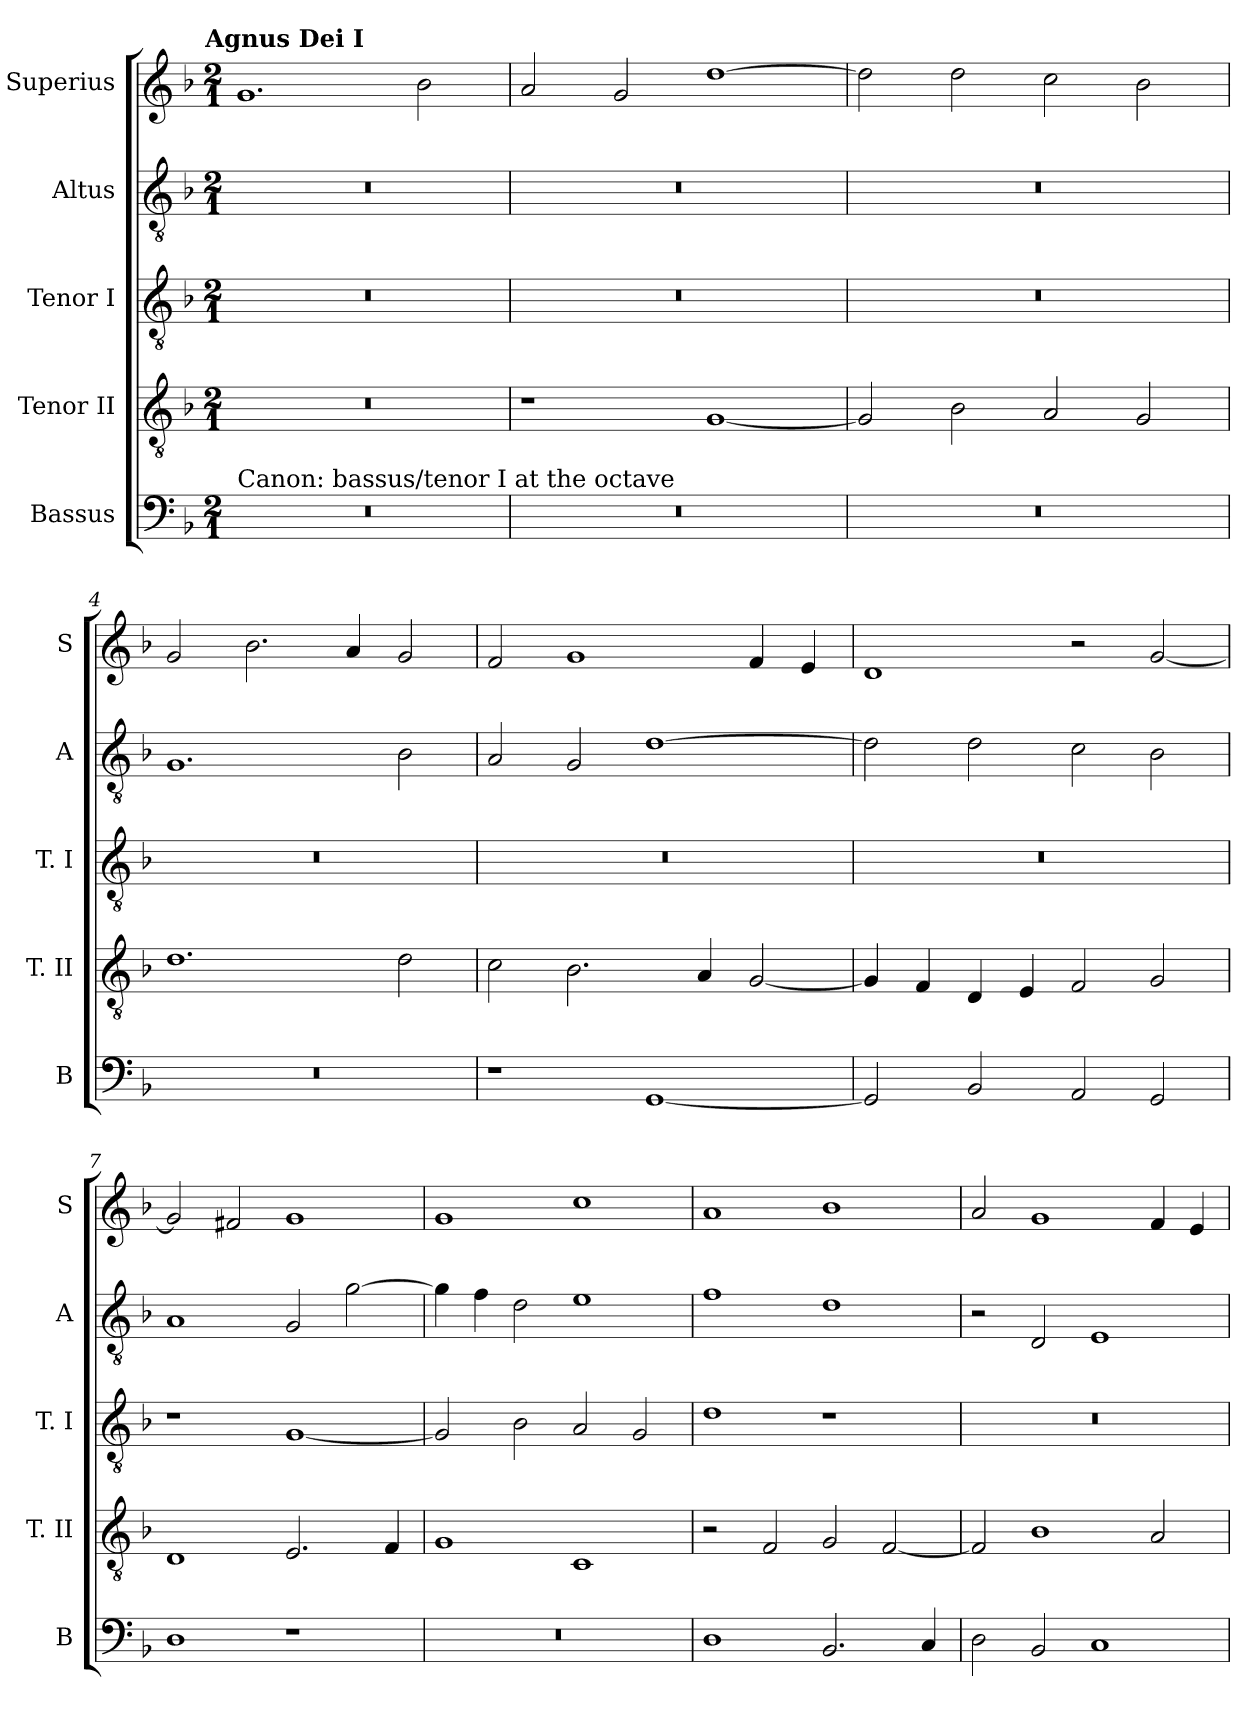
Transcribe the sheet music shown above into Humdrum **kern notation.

**kern	**kern	**kern	**kern	**kern
*part5	*part4	*part3	*part2	*part1
*staff5	*staff4	*staff3	*staff2	*staff1
*I"Bassus	*I"Tenor II	*I"Tenor I	*I"Altus	*I"Superius
*I'B	*I'T. II	*I'T. I	*I'A	*I'S
*clefF4	*clefGv2	*clefGv2	*clefGv2	*clefG2
*k[b-]	*k[b-]	*k[b-]	*k[b-]	*k[b-]
*F:	*F:	*F:	*F:	*F:
!!LO:TX:omd:t=Agnus Dei I
*M2/1	*M2/1	*M2/1	*M2/1	*M2/1
=1	=1	=1	=1	=1
!LO:TX:a:t=Canon&colon; bassus/tenor I at the octave	!	!	!	!
0r	0r	0r	0r	1.g
.	.	.	.	2b-
=2	=2	=2	=2	=2
0r	1r	0r	0r	2a
.	.	.	.	2g
.	[1G	.	.	[1dd
=3	=3	=3	=3	=3
0r	2G]	0r	0r	2dd]
.	2B-	.	.	2dd
.	2A	.	.	2cc
.	2G	.	.	2b-
=4	=4	=4	=4	=4
0r	1.d	0r	1.G	2g
.	.	.	.	2.b-
.	.	.	.	4a
.	2d	.	2B-	2g
=5	=5	=5	=5	=5
1r	2c	0r	2A	2f
.	2.B-	.	2G	1g
[1GG	.	.	[1d	.
.	4A	.	.	.
.	[2G	.	.	4f
.	.	.	.	4e
=6	=6	=6	=6	=6
2GG]	4G]	0r	2d]	1d
.	4F	.	.	.
2BB-	4D	.	2d	.
.	4E	.	.	.
2AA	2F	.	2c	2r
2GG	2G	.	2B-	[2g
=7	=7	=7	=7	=7
1D	1D	1r	1A	2g]
.	.	.	.	2f#X
1r	2.E	[1G	2G	1g
.	.	.	[2g	.
.	4F	.	.	.
=8	=8	=8	=8	=8
0r	1G	2G]	4g]	1g
.	.	.	4f	.
.	.	2B-	2d	.
.	1C	2A	1e	1cc
.	.	2G	.	.
=9	=9	=9	=9	=9
1D	2r	1d	1f	1a
.	2F	.	.	.
2.BB-	2G	1r	1d	1b-
.	[2F	.	.	.
4C	.	.	.	.
=10	=10	=10	=10	=10
2D	2F]	0r	2r	2a
2BB-	1B-	.	2D	1g
1C	.	.	1E	.
.	2A	.	.	4f
.	.	.	.	4e
=	=	=	=	=
*-	*-	*-	*-	*-
